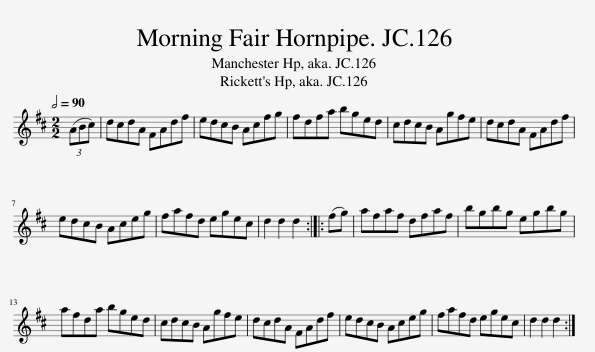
X:1
L:1/8
Q:1/2=90
M:2/2
I:linebreak $
K:D
V:1 treble
V:1
 (3(ABc) | dcdA FAdf | edcB Acfg | fdfa bged | cdcB Agfe | %5
 dcdA FAdf |$ edcB Aceg | fafd egec | d2 d2 d2 :: (fg) | %10
 afaf dfaf | bgbg egbg |$ afda bged | cdcB Agfe | dcdA FAdf | %15
 edcB Aceg | fafd egec | d2 d2 d2 :| %18
